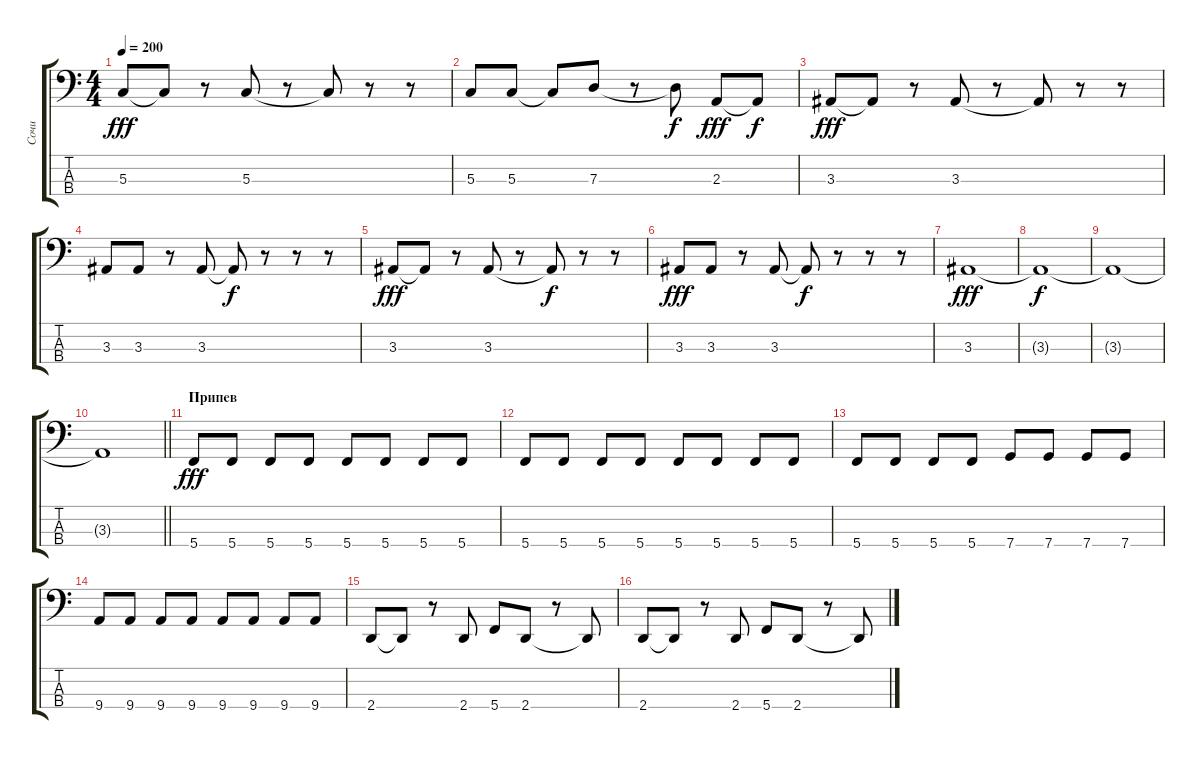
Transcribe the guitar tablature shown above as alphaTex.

\track ("Сочи" "Сочи") {instrument electricbasspick}
\staff {score tabs}
\tuning (F2 C2 G1 C1) {hide}
\ts (4 4)
\tempo 200
\clef f4
\ks c
5.3.8{dy fff} 5.3{t}.8 r.8 5.3.8 r.8 5.3{t}.8 r.8 r.8 |
5.3.8 5.3.8 5.3{t}.8 7.3.8 r.8 7.3{t}.8{dy f} 2.3.8{dy fff} 2.3{t}.8{dy f} |
3.3.8{dy fff} 3.3{t}.8 r.8 3.3.8 r.8 3.3{t}.8 r.8 r.8 |
3.3.8 3.3.8 r.8 3.3.8 3.3{t}.8{dy f} r.8 r.8 r.8 |
3.3.8{dy fff} 3.3{t}.8 r.8 3.3.8 r.8 3.3{t}.8{dy f} r.8 r.8 |
3.3.8{dy fff} 3.3.8 r.8 3.3.8 3.3{t}.8{dy f} r.8 r.8 r.8 |
3.3.1{dy fff} |
3.3{t}.1{dy f} |
3.3{t}.1 |
\barLineRight lightlight
3.3{t}.1 |
\section ("" "Припев")
5.4.8{dy fff} 5.4.8 5.4.8 5.4.8 5.4.8 5.4.8 5.4.8 5.4.8 |
5.4.8 5.4.8 5.4.8 5.4.8 5.4.8 5.4.8 5.4.8 5.4.8 |
5.4.8 5.4.8 5.4.8 5.4.8 7.4.8 7.4.8 7.4.8 7.4.8 |
9.4.8 9.4.8 9.4.8 9.4.8 9.4.8 9.4.8 9.4.8 9.4.8 |
2.4.8 2.4{t}.8 r.8 2.4.8 5.4.8 2.4.8 r.8 2.4{t}.8 |
2.4.8 2.4{t}.8 r.8 2.4.8 5.4.8 2.4.8 r.8 2.4{t}.8
